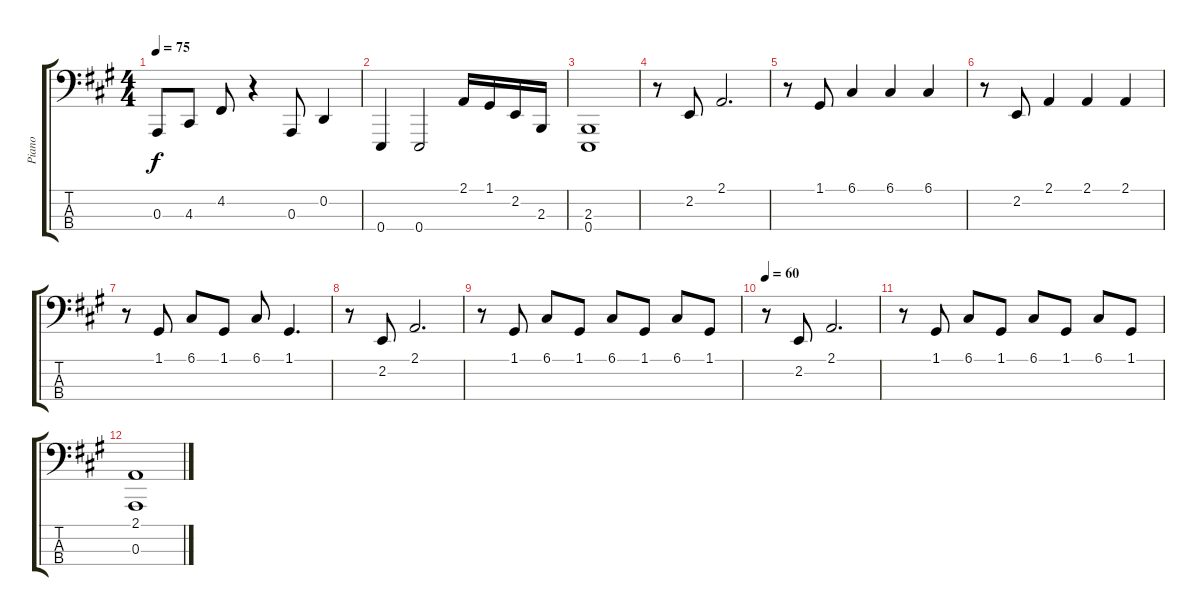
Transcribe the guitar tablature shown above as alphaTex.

\track ("Piano " "Piano ") {instrument acousticgrandpiano}
\staff {score tabs}
\tuning (G2 D2 A1 E1) {hide}
\ts (4 4)
\tempo 75
\clef f4
\ks a
0.3.8{dy f} 4.3.8 4.2.8 r.4 0.3.8 0.2.4 |
0.4.4 0.4.2 2.1.16 1.1.16 2.2.16 2.3.16 |
(2.3 0.4).1 |
r.8 2.2.8 2.1.2{d} |
r.8 1.1.8 6.1.4 6.1.4 6.1.4 |
r.8 2.2.8 2.1.4 2.1.4 2.1.4 |
r.8 1.1.8 6.1.8 1.1.8 6.1.8 1.1.4{d} |
r.8 2.2.8 2.1.2{d} |
r.8 1.1.8 6.1.8 1.1.8 6.1.8 1.1.8 6.1.8 1.1.8 |
\tempo 60
r.8 2.2.8 2.1.2{d} |
r.8 1.1.8 6.1.8 1.1.8 6.1.8 1.1.8 6.1.8 1.1.8 |
(2.1 0.3).1
